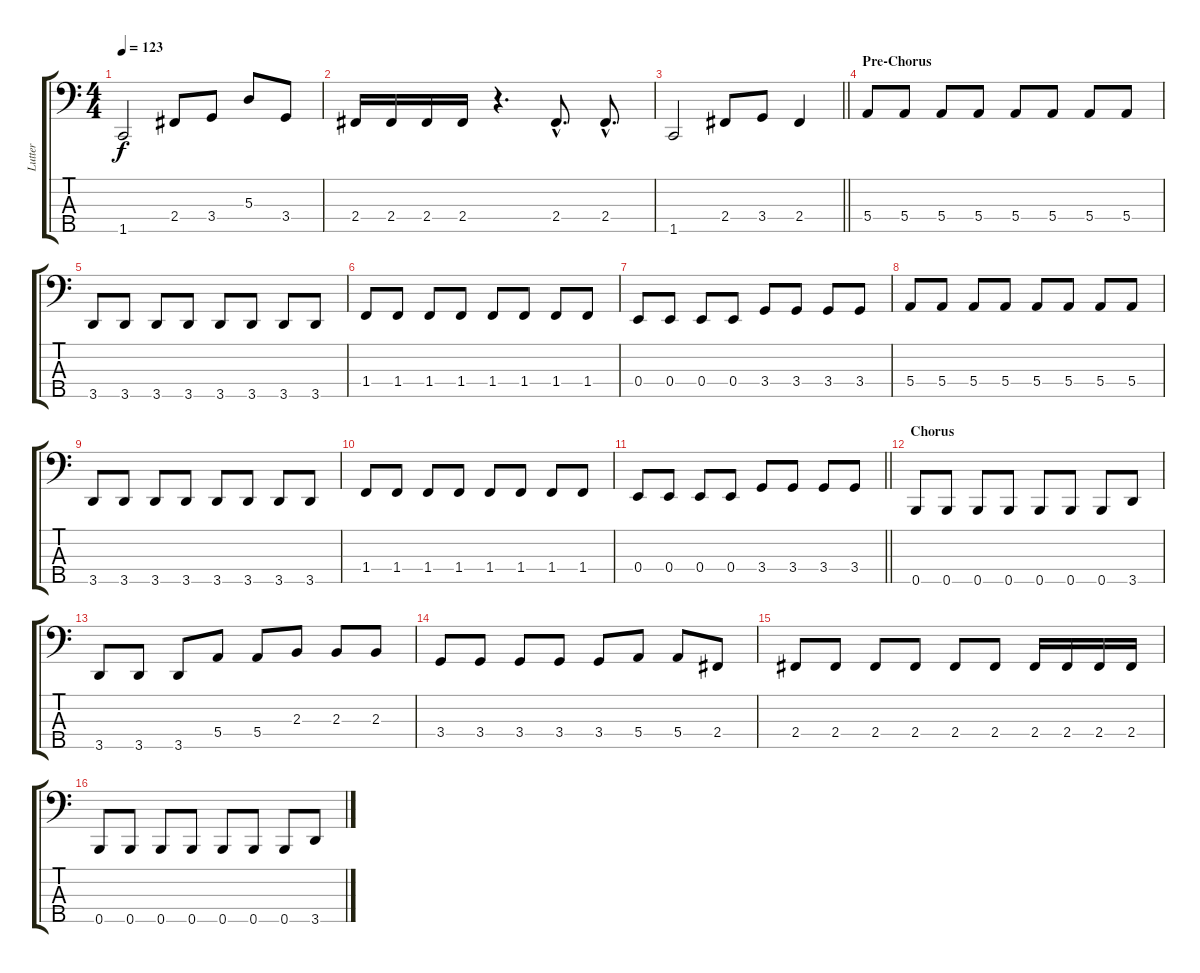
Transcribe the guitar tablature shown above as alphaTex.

\track ("Lutter" "Lutter") {instrument electricbasspick}
\staff {score tabs}
\tuning (G2 D2 A1 E1 B0) {hide}
\ts (4 4)
\tempo 123
\clef f4
\ks c
1.5.2{dy f} 2.4.8 3.4.8 5.3.8 3.4.8 |
2.4.16 2.4.16 2.4.16 2.4.16 r.4{d} 2.4{hac}.8{d} 2.4{hac}.8{d} |
\barLineRight lightlight
1.5.2 2.4.8 3.4.8 2.4.4 |
\section ("" "Pre-Chorus")
5.4.8 5.4.8 5.4.8 5.4.8 5.4.8 5.4.8 5.4.8 5.4.8 |
3.5.8 3.5.8 3.5.8 3.5.8 3.5.8 3.5.8 3.5.8 3.5.8 |
1.4.8 1.4.8 1.4.8 1.4.8 1.4.8 1.4.8 1.4.8 1.4.8 |
0.4.8 0.4.8 0.4.8 0.4.8 3.4.8 3.4.8 3.4.8 3.4.8 |
5.4.8 5.4.8 5.4.8 5.4.8 5.4.8 5.4.8 5.4.8 5.4.8 |
3.5.8 3.5.8 3.5.8 3.5.8 3.5.8 3.5.8 3.5.8 3.5.8 |
1.4.8 1.4.8 1.4.8 1.4.8 1.4.8 1.4.8 1.4.8 1.4.8 |
\barLineRight lightlight
0.4.8 0.4.8 0.4.8 0.4.8 3.4.8 3.4.8 3.4.8 3.4.8 |
\section ("" "Chorus")
0.5.8 0.5.8 0.5.8 0.5.8 0.5.8 0.5.8 0.5.8 3.5.8 |
3.5.8 3.5.8 3.5.8 5.4.8 5.4.8 2.3.8 2.3.8 2.3.8 |
3.4.8 3.4.8 3.4.8 3.4.8 3.4.8 5.4.8 5.4.8 2.4.8 |
2.4.8 2.4.8 2.4.8 2.4.8 2.4.8 2.4.8 2.4.16 2.4.16 2.4.16 2.4.16 |
0.5.8 0.5.8 0.5.8 0.5.8 0.5.8 0.5.8 0.5.8 3.5.8
